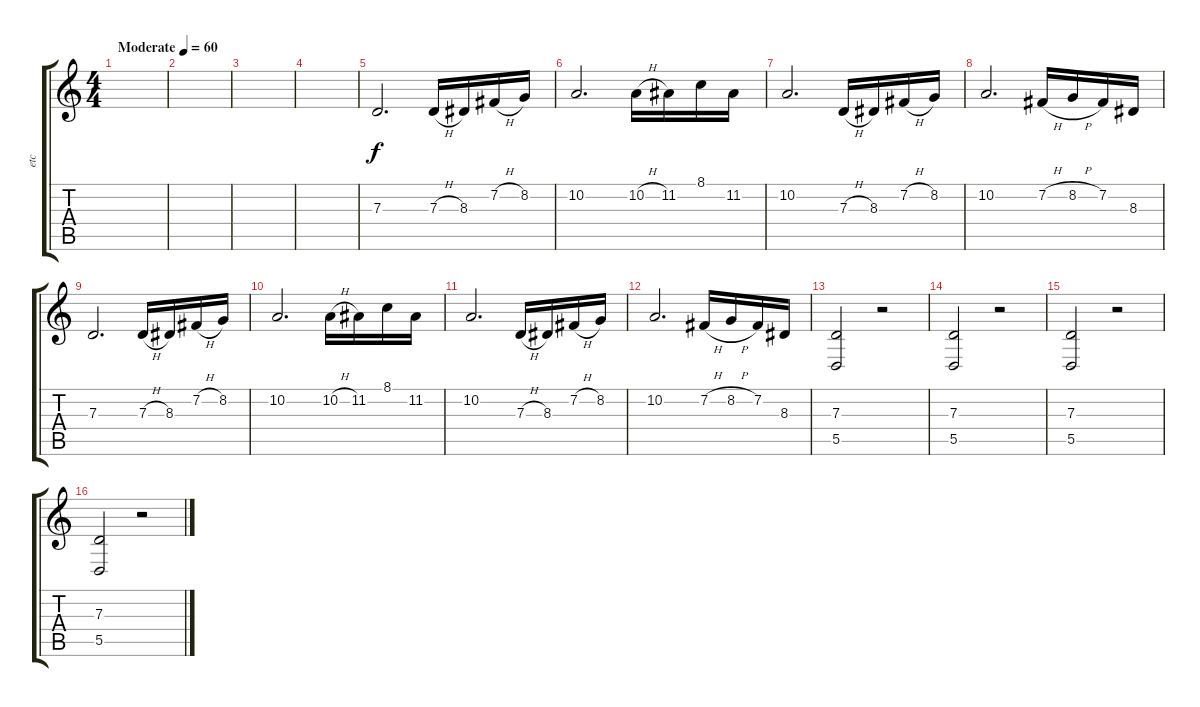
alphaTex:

\track ("etc" "etc") {instrument synthstrings2}
\staff {score tabs}
\tuning (E4 B3 G3 D3 A2 E2) {hide}
\ts (4 4)
\tempo (60 "Moderate")
\clef g2
\ks c
|
|
|
|
7.3.2{d} 7.3{h}.16 8.3.16 7.2{h}.16 8.2.16 |
10.2.2{d} 10.2{h}.16 11.2.16 8.1.16 11.2.16 |
10.2.2{d} 7.3{h}.16 8.3.16 7.2{h}.16 8.2.16 |
10.2.2{d} 7.2{h}.16 8.2{h}.16 7.2.16 8.3.16 |
7.3.2{d} 7.3{h}.16 8.3.16 7.2{h}.16 8.2.16 |
10.2.2{d} 10.2{h}.16 11.2.16 8.1.16 11.2.16 |
10.2.2{d} 7.3{h}.16 8.3.16 7.2{h}.16 8.2.16 |
10.2.2{d} 7.2{h}.16 8.2{h}.16 7.2.16 8.3.16 |
(7.3 5.5).2 r.2 |
(7.3 5.5).2 r.2 |
(7.3 5.5).2 r.2 |
(7.3 5.5).2 r.2
